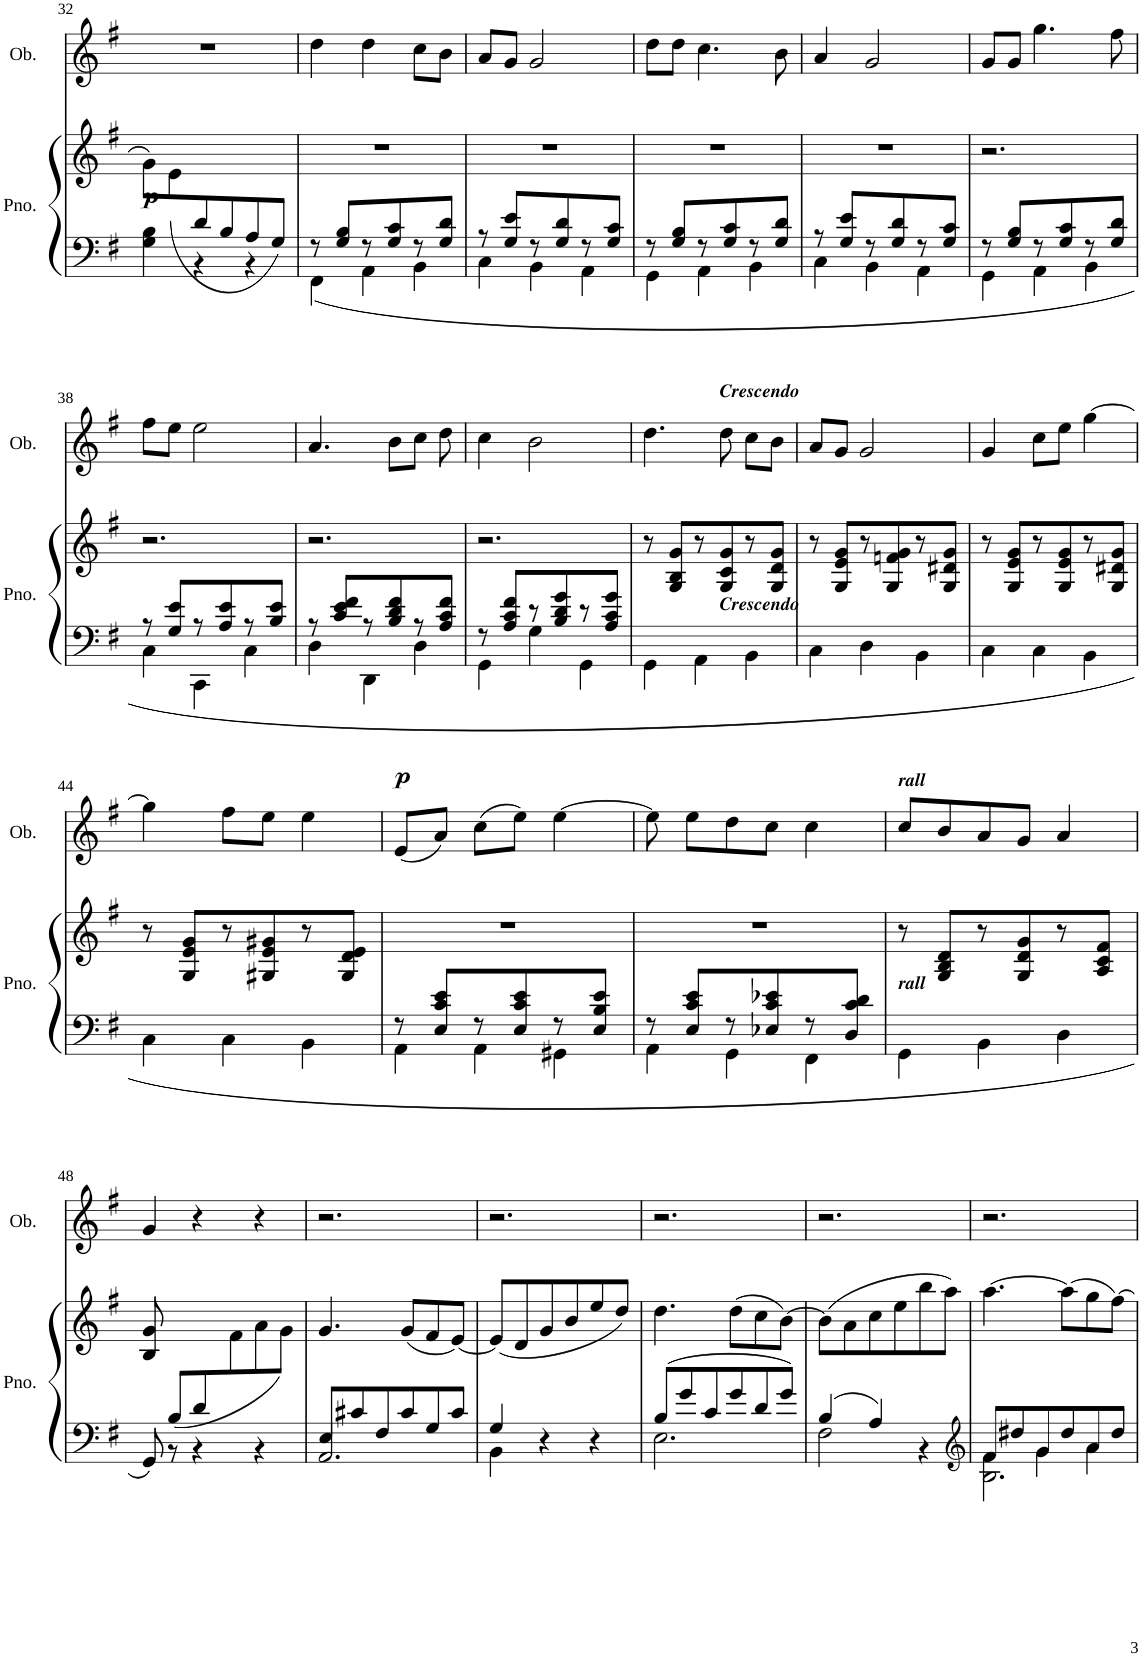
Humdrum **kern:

**kern	**kern	**dynam	**kern	**dynam
*part2	*part2	*part2	*part1	*part1
*staff3	*staff2	*staff2/3	*staff1	*staff1
*I"Piano	*	*	*I"Oboe	*
*I'Pno.	*	*	*I'Ob.	*
!!LO:PB:g=z
*clefF4	*clefG2	*	*clefG2	*
*k[f#]	*k[f#]	*	*k[f#]	*
*G:	*G:	*	*G:	*
*M3/4	*M3/4	*	*M3/4	*
=32	=32	=32	=32	=32
*^	*	*	*	*
*	*^	*	*	*	*
!	!	!	!	!LO:DY:b	!	!
4ryy	2.ryy	4G\ 4B\	8g\L	p	2.r	.
.	.	.	(<8e\	.	.	.
8d/	.	4r	2ryy	.	.	.
8B/	.	.	.	.	.	.
8A/	.	4r	.	.	.	.
8G/J)	.	.	.	.	.	.
*	*v	*v	*	*	*	*
=33	=33	=33	=33	=33	=33
8r	4FF#\	2.r	.	4dd\	.
8G/ 8B/L	.	.	.	.	.
8r	4AA\	.	.	4dd\	.
8G/ 8c/	.	.	.	.	.
8r	4BB\	.	.	8cc\L	.
8G/ 8d/J	.	.	.	8b\J	.
=34	=34	=34	=34	=34	=34
8r	4C\	2.r	.	8a/L	.
8G/ 8e/L	.	.	.	8g/J	.
8r	4BB\	.	.	2g/	.
8G/ 8d/	.	.	.	.	.
8r	4AA\	.	.	.	.
8G/ 8c/J	.	.	.	.	.
=35	=35	=35	=35	=35	=35
8r	4GG\	2.r	.	8dd\L	.
8G/ 8B/L	.	.	.	8dd\J	.
8r	4AA\	.	.	4.cc\	.
8G/ 8c/	.	.	.	.	.
8r	4BB\	.	.	.	.
8G/ 8d/J	.	.	.	8b\	.
=36	=36	=36	=36	=36	=36
8r	4C\	2.r	.	4a/	.
8G/ 8e/L	.	.	.	.	.
8r	4BB\	.	.	2g/	.
8G/ 8d/	.	.	.	.	.
8r	4AA\	.	.	.	.
8G/ 8c/J	.	.	.	.	.
=37	=37	=37	=37	=37	=37
8r	4GG\	2.r	.	8g/L	.
8G/ 8B/L	.	.	.	8g/J	.
8r	4AA\	.	.	4.gg\	.
8G/ 8c/	.	.	.	.	.
8r	4BB\	.	.	.	.
8G/ 8d/J	.	.	.	8ff#\	.
!!LO:LB:g=z
=38	=38	=38	=38	=38	=38
8r	4C\	2.r	.	8ff#\L	.
8G/ 8e/L	.	.	.	8ee\J	.
8r	4CC\	.	.	2ee\	.
8A/ 8e/	.	.	.	.	.
8r	4C\	.	.	.	.
8B/ 8e/J	.	.	.	.	.
=39	=39	=39	=39	=39	=39
8r	4D\	2.r	.	4.a/	.
8c/ 8e/ 8f#/L	.	.	.	.	.
8r	4DD\	.	.	.	.
8B/ 8d/ 8f#/	.	.	.	8b\L	.
8r	4D\	.	.	8cc\J	.
8A/ 8c/ 8f#/J	.	.	.	8dd\	.
=40	=40	=40	=40	=40	=40
8r	4GG\	2.r	.	4cc\	.
8A/ 8c/ 8f#/L	.	.	.	.	.
8r	4G\	.	.	2b\	.
8B/ 8d/ 8g/	.	.	.	.	.
8r	4GG\	.	.	.	.
8A/ 8c/ 8g/J	.	.	.	.	.
*v	*v	*	*	*	*
=41	=41	=41	=41	=41
4GG\	8r	.	4.dd\	.
.	8G/ 8B/ 8g/L	.	.	.
4AA\	8r	.	.	.
!	!	!	!LO:TX:a:Bi:t=Crescendo	!
!	!LO:TX:b:Bi:t=Crescendo	!	!	!
.	8G/ 8c/ 8g/	.	8dd\	.
4BB\	8r	.	8cc\L	.
.	8G/ 8d/ 8g/J	.	8b\J	.
=42	=42	=42	=42	=42
4C\	8r	.	8a/L	.
.	8G/ 8e/ 8g/L	.	8g/J	.
4D\	8r	.	2g/	.
.	8G/ 8fn/ 8g/	.	.	.
4BB\	8r	.	.	.
.	8G/ 8d#X/ 8g/J	.	.	.
=43	=43	=43	=43	=43
4C\	8r	.	4g/	.
.	8G/ 8e/ 8g/L	.	.	.
4C\	8r	.	8cc\L	.
.	8G/ 8e/ 8g/	.	8ee\J	.
4BB\	8r	.	[4gg\	.
.	8G/ 8d#X/ 8g/J	.	.	.
!!LO:LB:g=z
=44	=44	=44	=44	=44
4C\	8r	.	4gg\]	.
.	8G/ 8e/ 8g/L	.	.	.
4C\	8r	.	8ff#\L	.
.	8G#X/ 8e/ 8g#X/	.	8ee\J	.
4BB\	8r	.	4ee\	.
.	8G#/ 8d/ 8e/J	.	.	.
=45	=45	=45	=45	=45
*^	*	*	*	*
!	!	!	!	!	!LO:DY:a
8r	4AA\	2.r	.	(<8e/L	p
8E/ 8c/ 8e/L	.	.	.	8a/J)	.
8r	4AA\	.	.	(>8cc\L	.
8E/ 8c/ 8e/	.	.	.	8ee\J)	.
8r	4GG#X\	.	.	[4ee\	.
8E/ 8B/ 8e/J	.	.	.	.	.
=46	=46	=46	=46	=46	=46
8r	4AA\	2.r	.	8ee\]	.
8E/ 8c/ 8e/L	.	.	.	8ee\L	.
8r	4GG\	.	.	8dd\	.
8E-X/ 8c/ 8e-X/	.	.	.	8cc\J	.
8r	4FF#\	.	.	4cc\	.
8D/ 8c/ 8d/J	.	.	.	.	.
=47	=47	=47	=47	=47	=47
!	!	!	!	!LO:TX:a:Bi:t=rall	!
!LO:TX:a:Bi:t=rall	!	!	!	!	!
2.ryy	4GG\	8r	.	8cc/L	.
.	.	8G/ 8B/ 8d/L	.	8b/	.
.	4BB\	8r	.	8a/	.
.	.	8G/ 8d/ 8g/	.	8g/J	.
.	4D\	8r	.	4a/	.
.	.	8A/ 8c/ 8f#/J	.	.	.
!!LO:LB:g=z
=48	=48	=48	=48	=48	=48
*	*^	*	*	*	*
8ryy	2.ryy	8GG/	8B/ 8g/	.	4g/	.
(<8B/L	.	8r	4ryy	.	.	.
8d/	.	4r	.	.	4r	.
4.ryy	.	.	8f#\	.	.	.
.	.	4r	8a\	.	4r	.
.	.	.	8g\J)	.	.	.
*	*v	*v	*	*	*	*
=49	=49	=49	=49	=49	=49
8E/L	2.AA/	4.g/	.	2.r	.
8c#X/	.	.	.	.	.
8F#/	.	.	.	.	.
8c#/	.	(<8g/L	.	.	.
8G/	.	8f#/	.	.	.
8c#/J	.	[8e/J)	.	.	.
=50	=50	=50	=50	=50	=50
4G/	4BB\	(<8e/L]	.	2.r	.
.	.	8d/	.	.	.
4r	2ryy	8g/	.	.	.
.	.	8b/	.	.	.
4r	.	8ee/	.	.	.
.	.	8dd/J)	.	.	.
=51	=51	=51	=51	=51	=51
8B/L	2.E\	4.dd\	.	2.r	.
8g/	.	.	.	.	.
8c/	.	.	.	.	.
8g/	.	(>8dd\L	.	.	.
8d/	.	8cc\	.	.	.
8g/J	.	[8b\J)	.	.	.
=52	=52	=52	=52	=52	=52
4B/	2F#\	(>8b\L]	.	2.r	.
.	.	8a\	.	.	.
4A/	.	8cc\	.	.	.
.	.	8ee\	.	.	.
4ryy	4r	8bb\	.	.	.
.	.	8aa\J)	.	.	.
*v	*v	*	*	*	*
=53	=53	=53	=53	=53
*clefG2	*	*	*	*
*^	*	*	*	*
*	*^	*	*	*	*
8f#!/L	4f#\	2.B\	[4.aa\	.	2.r	.
8dd#X/	.	.	.	.	.	.
8g!/	4g\	.	.	.	.	.
8dd#/	.	.	(>8aa\L]	.	.	.
8a!/	4a\	.	8gg\	.	.	.
8dd#/J	.	.	[8ff#\J)	.	.	.
*v	*v	*v	*	*	*	*
=	=	=	=	=
*-	*-	*-	*-	*-
